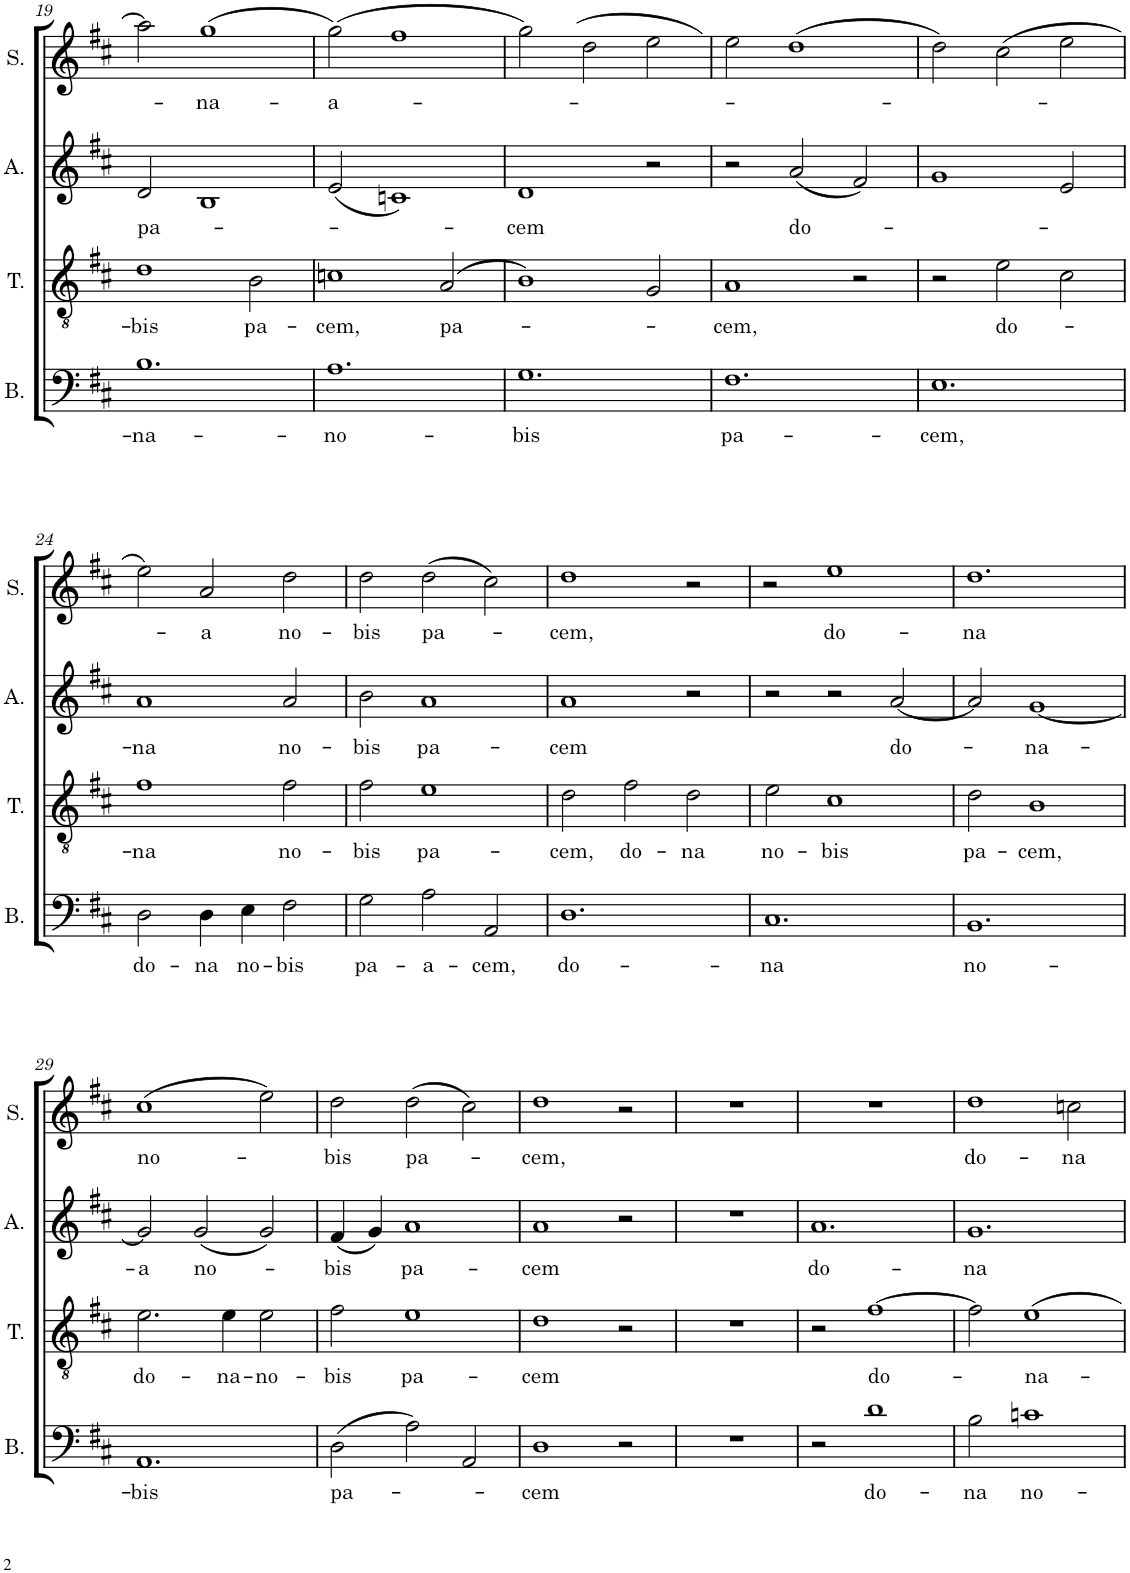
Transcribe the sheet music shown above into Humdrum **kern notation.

**kern	**text	**kern	**text	**kern	**text	**kern	**text
*part4	*part4	*part3	*part3	*part2	*part2	*part1	*part1
*staff4	*staff4	*staff3	*staff3	*staff2	*staff2	*staff1	*staff1
*I"Basse	*	*I"Ténor	*	*I"Alto	*	*I"Soprano	*
*I'B.	*	*I'T.	*	*I'A.	*	*I'S.	*
!!LO:PB:g=z
*clefF4	*	*clefGv2	*	*clefG2	*	*clefG2	*
*k[f#c#]	*	*k[f#c#]	*	*k[f#c#]	*	*k[f#c#]	*
*M3/2	*	*M3/2	*	*M3/2	*	*M3/2	*
=19	=19	=19	=19	=19	=19	=19	=19
!	!LO:LY:b	!	!LO:LY:b	!	!LO:LY:b	!	!
1.B	-na-	1d	-bis	2d/	pa-	2aa\]	.
!	!	!	!	!	!	!	!LO:LY:b
.	.	.	.	1B	.	(1gg	-na-
!	!	!	!LO:LY:b	!	!	!	!
.	.	2B\	pa-	.	.	.	.
=20	=20	=20	=20	=20	=20	=20	=20
!	!LO:LY:b	!	!LO:LY:b	!	!	!	!LO:LY:b
1.A	no-	1cn	-cem,	(2e/	.	(2gg\)	-a-
.	.	.	.	1cn)	.	1ff#	.
!	!	!	!LO:LY:b	!	!	!	!
.	.	(2A/	pa-	.	.	.	.
=21	=21	=21	=21	=21	=21	=21	=21
!	!LO:LY:b	!	!	!	!LO:LY:b	!	!
1.G	-bis	1B)	.	1d	-cem	(2gg\)	.
.	.	.	.	.	.	2dd\	.
.	.	2G/	.	2r	.	2ee\)	.
=22	=22	=22	=22	=22	=22	=22	=22
!	!LO:LY:b	!	!LO:LY:b	!	!	!	!
1.F#	pa-	1A	-cem,	2r	.	2ee\	.
!	!	!	!	!	!LO:LY:b	!	!
.	.	.	.	(2a/	do-	(1dd	.
.	.	2r	.	2f#/)	.	.	.
=23	=23	=23	=23	=23	=23	=23	=23
!	!LO:LY:b	!	!	!	!	!	!
1.E	-cem,	2r	.	1g	.	2dd\)	.
!	!	!	!LO:LY:b	!	!	!	!
.	.	2e\	do-	.	.	(2cc#\	.
.	.	2c#\	.	2e/	.	2ee\	.
!!LO:LB:g=z
=24	=24	=24	=24	=24	=24	=24	=24
!	!LO:LY:b	!	!LO:LY:b	!	!LO:LY:b	!	!
2D\	do-	1f#	-na	1a	-na	2ee\)	.
!	!LO:LY:b	!	!	!	!	!	!LO:LY:b
4D\	-na	.	.	.	.	2a/	-a
!	!LO:LY:b	!	!	!	!	!	!
4E\	-no-	.	.	.	.	.	.
!	!LO:LY:b	!	!LO:LY:b	!	!LO:LY:b	!	!LO:LY:b
2F#\	-bis	2f#\	no-	2a/	no-	2dd\	no-
=25	=25	=25	=25	=25	=25	=25	=25
!	!LO:LY:b	!	!LO:LY:b	!	!LO:LY:b	!	!LO:LY:b
2G\	pa-	2f#\	-bis	2b\	-bis	2dd\	-bis
!	!LO:LY:b	!	!LO:LY:b	!	!LO:LY:b	!	!LO:LY:b
2A\	-a-	1e	-pa-	1a	pa-	(2dd\	pa-
!	!LO:LY:b	!	!	!	!	!	!
2AA/	-cem,	.	.	.	.	2cc#\)	.
=26	=26	=26	=26	=26	=26	=26	=26
!	!LO:LY:b	!	!LO:LY:b	!	!LO:LY:b	!	!LO:LY:b
1.D	do-	2d\	-cem,	1a	-cem	1dd	-cem,
!	!	!	!LO:LY:b	!	!	!	!
.	.	2f#\	do-	.	.	.	.
!	!	!	!LO:LY:b	!	!	!	!
.	.	2d\	-na	2r	.	2r	.
=27	=27	=27	=27	=27	=27	=27	=27
!	!LO:LY:b	!	!LO:LY:b	!	!	!	!
1.C#	-na	2e\	no-	2r	.	2r	.
!	!	!	!LO:LY:b	!	!	!	!LO:LY:b
.	.	1c#	-bis	2r	.	1ee	do-
!	!	!	!	!	!LO:LY:b	!	!
.	.	.	.	[2a/	do-	.	.
=28	=28	=28	=28	=28	=28	=28	=28
!	!LO:LY:b	!	!LO:LY:b	!	!	!	!LO:LY:b
1.BB	no-	2d\	pa-	2a/]	.	1.dd	-na
!	!	!	!LO:LY:b	!	!LO:LY:b	!	!
.	.	1B	-cem,	[1g	-na-	.	.
!!LO:LB:g=z
=29	=29	=29	=29	=29	=29	=29	=29
!	!LO:LY:b	!	!LO:LY:b	!	!LO:LY:b	!	!LO:LY:b
1.AA	-bis	2.e\	do-	2g/]	-a	(1cc#	no-
!	!	!	!	!	!LO:LY:b	!	!
.	.	.	.	(2g/	no-	.	.
!	!	!	!LO:LY:b	!	!	!	!
.	.	4e\	na-	.	.	.	.
!	!	!	!LO:LY:b	!	!	!	!
.	.	2e\	-no-	2g/)	.	2ee\)	.
=30	=30	=30	=30	=30	=30	=30	=30
!	!LO:LY:b	!	!LO:LY:b	!	!LO:LY:b	!	!LO:LY:b
(2D\	pa-	2f#\	-bis	(4f#/	-bis	2dd\	-bis
.	.	.	.	4g/)	.	.	.
!	!	!	!LO:LY:b	!	!LO:LY:b	!	!LO:LY:b
2A\)	.	1e	-pa-	1a	-pa-	(2dd\	pa-
2AA/	.	.	.	.	.	2cc#\)	.
=31	=31	=31	=31	=31	=31	=31	=31
!	!LO:LY:b	!	!LO:LY:b	!	!LO:LY:b	!	!LO:LY:b
1D	-cem	1d	-cem	1a	-cem	1dd	-cem,
2r	.	2r	.	2r	.	2r	.
=32	=32	=32	=32	=32	=32	=32	=32
1.r	.	1.r	.	1.r	.	1.r	.
=33	=33	=33	=33	=33	=33	=33	=33
!	!	!	!	!	!LO:LY:b	!	!
2r	.	2r	.	1.a	do-	1.r	.
!	!LO:LY:b	!	!LO:LY:b	!	!	!	!
1d	do-	[1f#	do-	.	.	.	.
=34	=34	=34	=34	=34	=34	=34	=34
!	!LO:LY:b	!	!	!	!LO:LY:b	!	!LO:LY:b
2B\	-na	2f#\]	.	1.g	-na	1dd	do-
!	!LO:LY:b	!	!LO:LY:b	!	!	!	!
1cn	no-	1e	-na-	.	.	.	.
!	!	!	!	!	!	!	!LO:LY:b
.	.	.	.	.	.	2ccn\	-na
=	=	=	=	=	=	=	=
*-	*-	*-	*-	*-	*-	*-	*-
